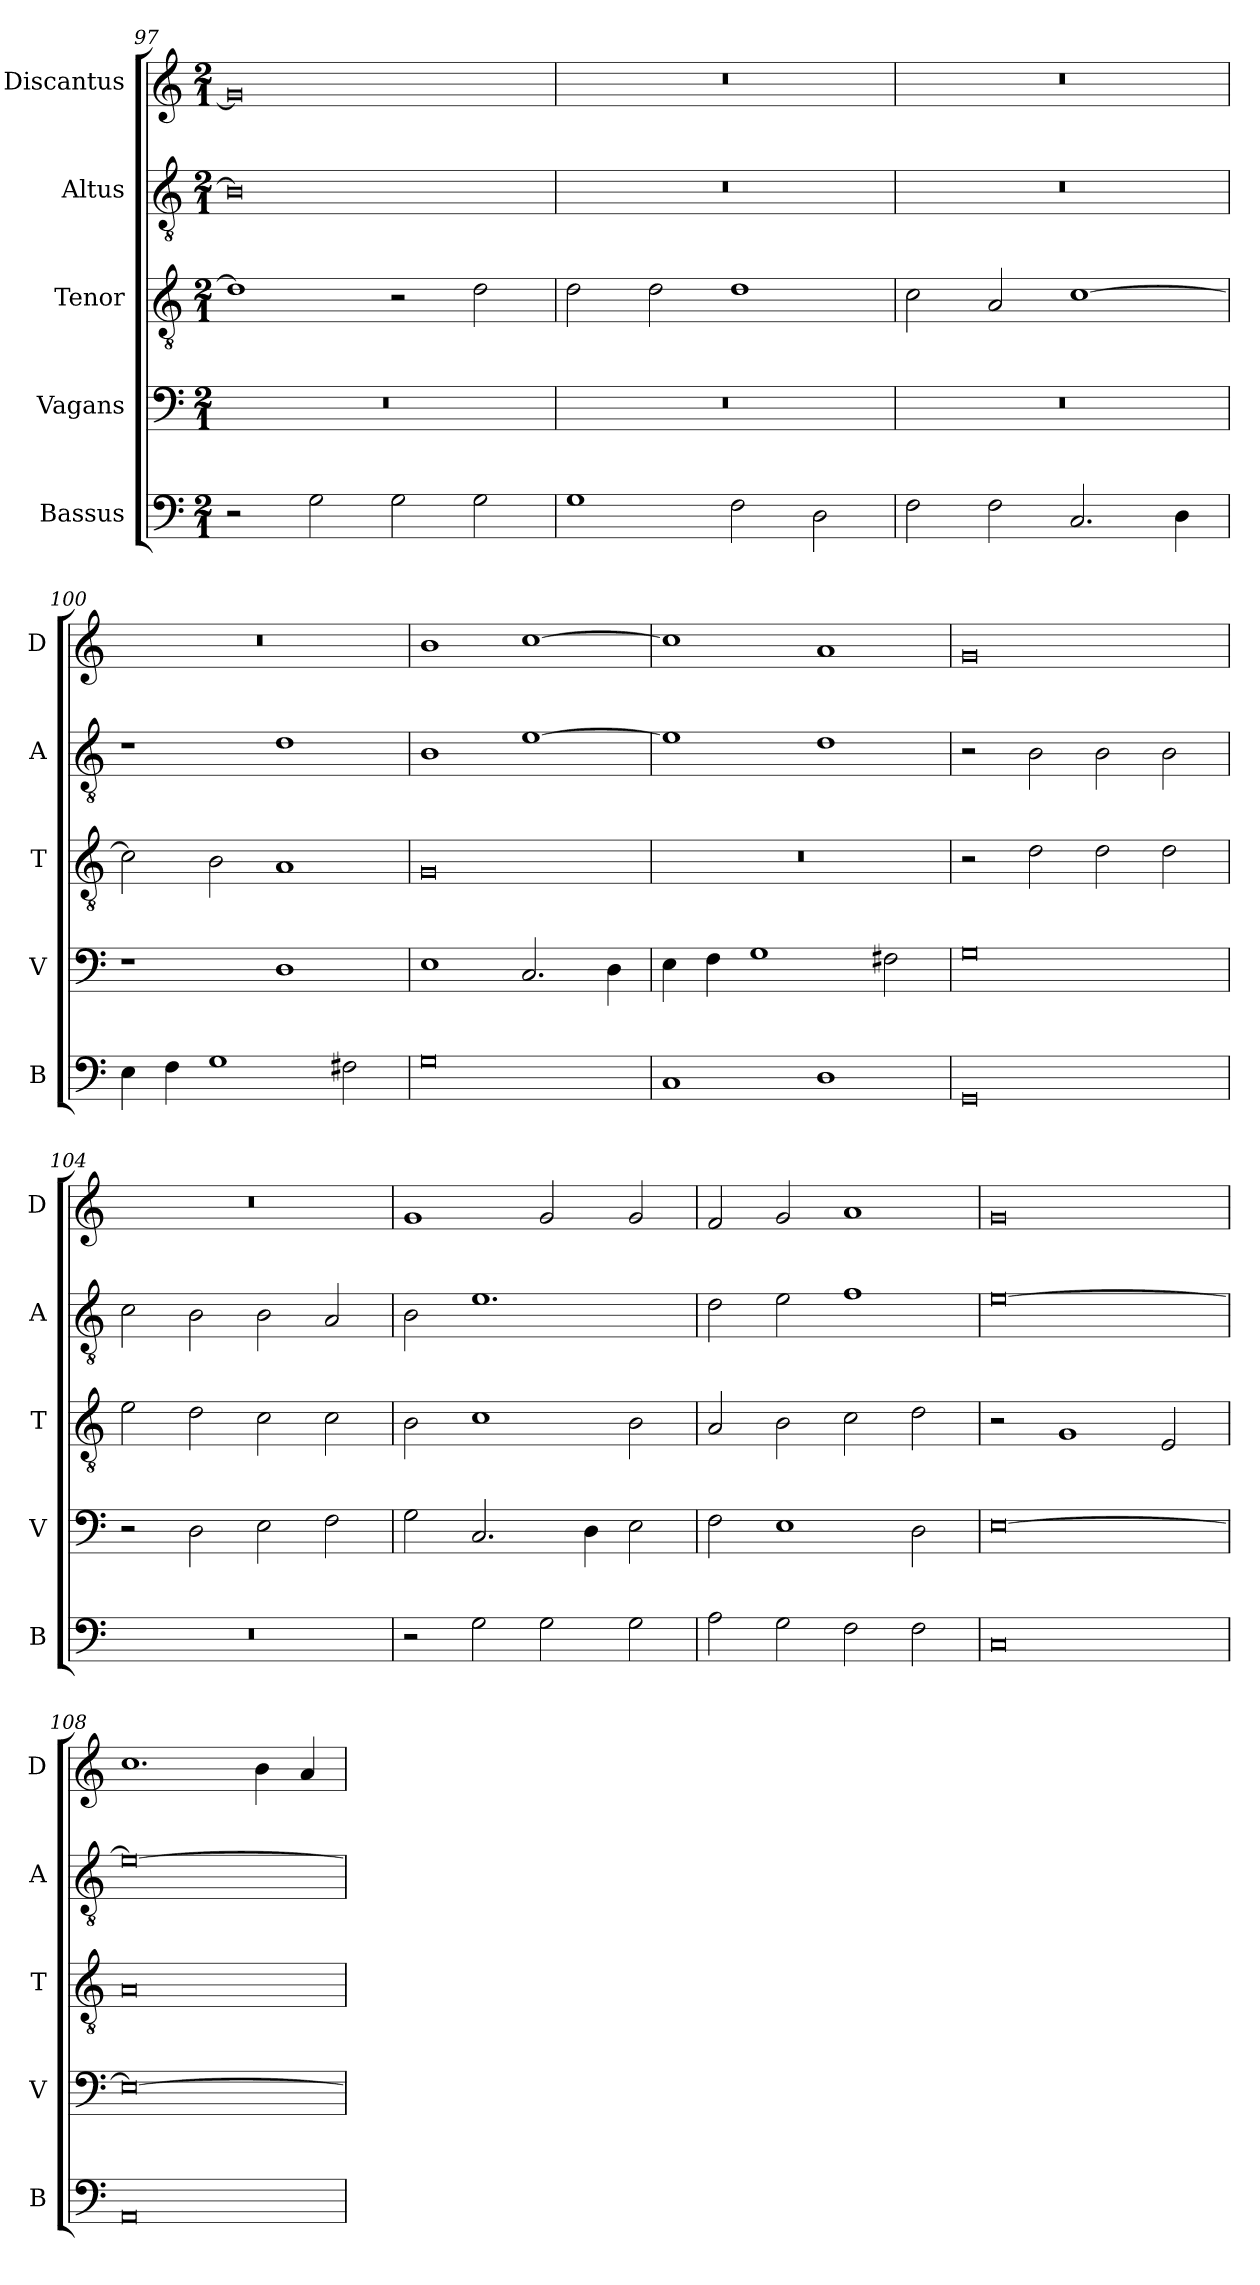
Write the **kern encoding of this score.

**kern	**kern	**kern	**kern	**kern
*part5	*part4	*part3	*part2	*part1
*staff5	*staff4	*staff3	*staff2	*staff1
*I"Bassus	*I"Vagans	*I"Tenor	*I"Altus	*I"Discantus
*I'B	*I'V	*I'T	*I'A	*I'D
*clefF4	*clefF4	*clefGv2	*clefGv2	*clefG2
*k[]	*k[]	*k[]	*k[]	*k[]
*a:	*a:	*a:	*a:	*a:
*M2/1	*M2/1	*M2/1	*M2/1	*M2/1
=97	=97	=97	=97	=97
2r	0r	1d]	0B]	0g]
2G	.	.	.	.
2G	.	2r	.	.
2G	.	2d	.	.
=98	=98	=98	=98	=98
1G	0r	2d	0r	0r
.	.	2d	.	.
2F	.	1d	.	.
2D	.	.	.	.
=99	=99	=99	=99	=99
2F	0r	2c	0r	0r
2F	.	2A	.	.
2.C	.	[1c	.	.
4D	.	.	.	.
=100	=100	=100	=100	=100
4E	1r	2c]	1r	0r
4F	.	.	.	.
1G	.	2B	.	.
.	1D	1A	1d	.
2F#X	.	.	.	.
=101	=101	=101	=101	=101
0G	1E	0G	1B	1b
.	2.C	.	[1e	[1cc
.	4D	.	.	.
=102	=102	=102	=102	=102
1C	4E	0r	1e]	1cc]
.	4F	.	.	.
.	1G	.	.	.
1D	.	.	1d	1a
.	2F#X	.	.	.
=103	=103	=103	=103	=103
0GG	0G	2r	2r	0g
.	.	2d	2B	.
.	.	2d	2B	.
.	.	2d	2B	.
=104	=104	=104	=104	=104
0r	2r	2e	2c	0r
.	2D	2d	2B	.
.	2E	2c	2B	.
.	2F	2c	2A	.
=105	=105	=105	=105	=105
2r	2G	2B	2B	1g
2G	2.C	1c	1.e	.
2G	.	.	.	2g
.	4D	.	.	.
2G	2E	2B	.	2g
=106	=106	=106	=106	=106
2A	2F	2A	2d	2f
2G	1E	2B	2e	2g
2F	.	2c	1f	1a
2F	2D	2d	.	.
=107	=107	=107	=107	=107
0C	[0E	2r	[0e	0g
.	.	1G	.	.
.	.	2E	.	.
=108	=108	=108	=108	=108
0AA	0E_	0A	0e_	1.cc
.	.	.	.	4b
.	.	.	.	4a
=	=	=	=	=
*-	*-	*-	*-	*-
